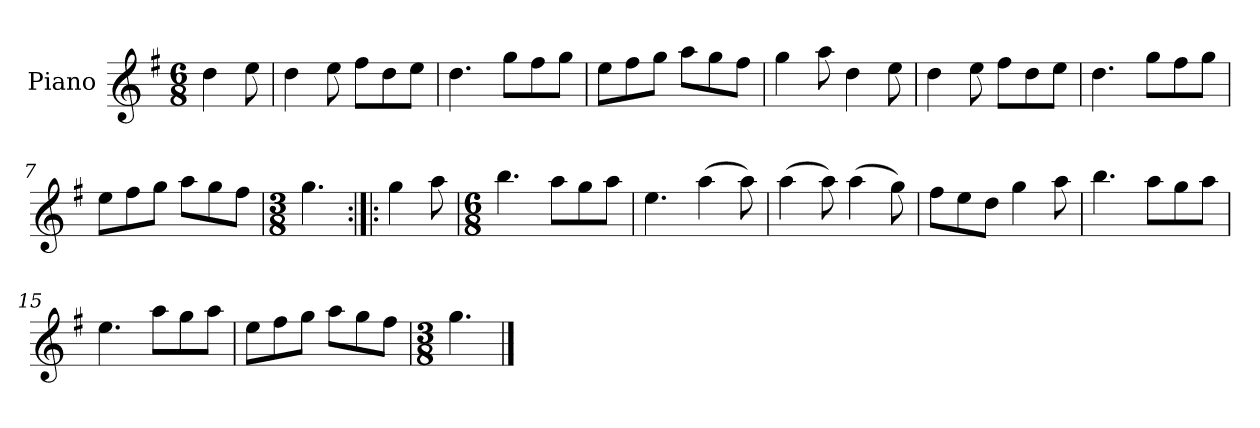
**kern
*part1
*staff1
*I"Piano
*I'Pno.
*clefG2
*k[f#]
*M6/8
=
4dd\
8ee\
=1
4dd\
8ee\
8ff#\L
8dd\
8ee\J
=2
4.dd\
8gg\L
8ff#\
8gg\J
=3
8ee\L
8ff#\
8gg\J
8aa\L
8gg\
8ff#\J
=4
4gg\
8aa\
4dd\
8ee\
=5
4dd\
8ee\
8ff#\L
8dd\
8ee\J
=6
4.dd\
8gg\L
8ff#\
8gg\J
=7
8ee\L
8ff#\
8gg\J
8aa\L
8gg\
8ff#\J
=8
*M3/8
4.gg\
!!LO:LB:g=z
=9:|!|:
4gg\
8aa\
=10
*M6/8
4.bb\
8aa\L
8gg\
8aa\J
=11
4.ee\
(>4aa\
8aa\)
=12
(>4aa\
8aa\)
(>4aa\
8gg\)
=13
8ff#\L
8ee\
8dd\J
4gg\
8aa\
=14
4.bb\
8aa\L
8gg\
8aa\J
=15
4.ee\
8aa\L
8gg\
8aa\J
=16
8ee\L
8ff#\
8gg\J
8aa\L
8gg\
8ff#\J
!!LO:LB:g=z
=17
*M3/8
4.gg\
==
*-
